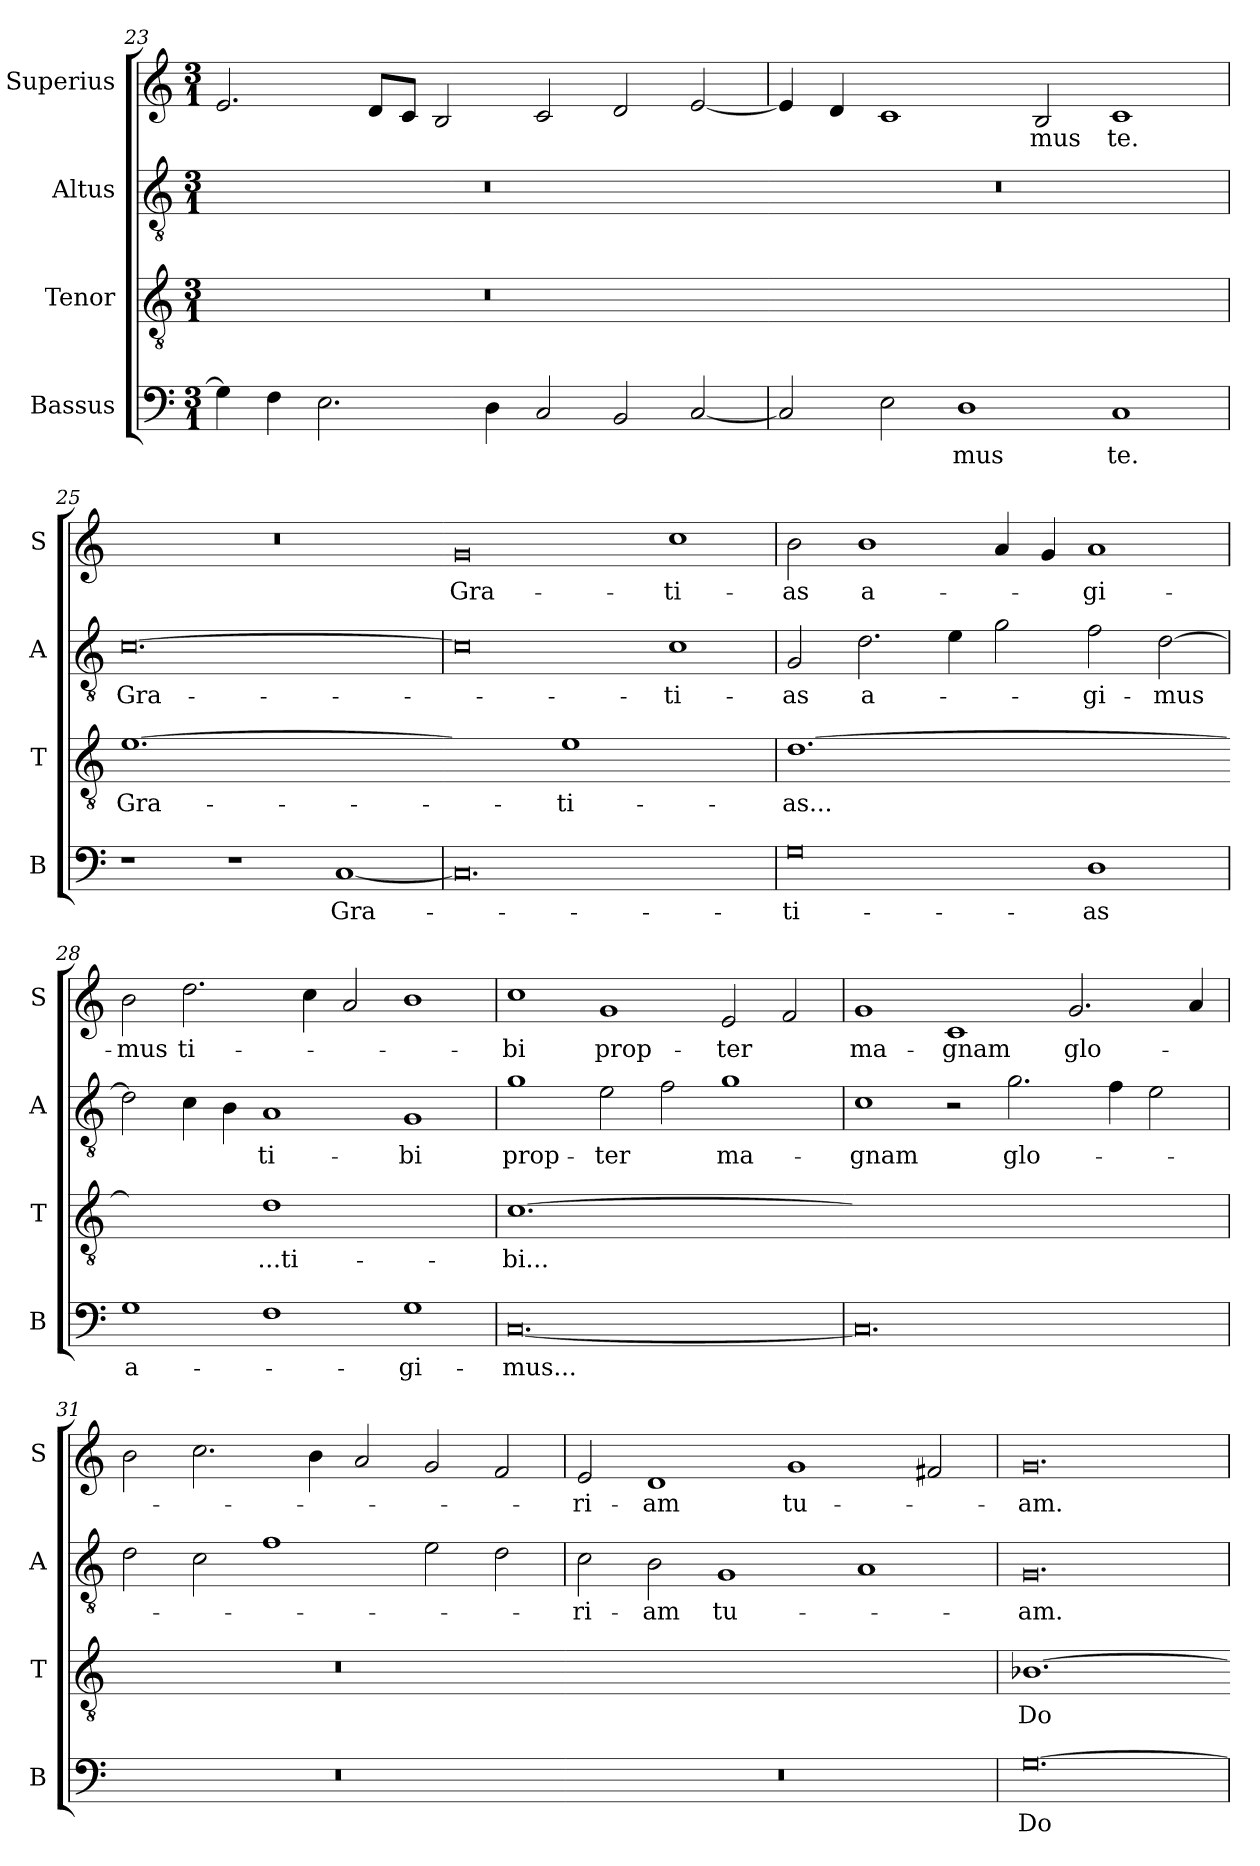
**kern	**text	**kern	**text	**kern	**text	**kern	**text
*part4	*part4	*part3	*part3	*part2	*part2	*part1	*part1
*staff4	*staff4	*staff3	*staff3	*staff2	*staff2	*staff1	*staff1
*I"Bassus	*	*I"Tenor	*	*I"Altus	*	*I"Superius	*
*I'B	*	*I'T	*	*I'A	*	*I'S	*
*clefF4	*	*clefGv2	*	*clefGv2	*	*clefG2	*
*k[]	*	*k[]	*	*k[]	*	*k[]	*
*M3/1	*	*M3/1	*	*M3/1	*	*M3/1	*
=23	=23	=23	=23	=23	=23	=23	=23
!	!	!LO:N:vis=1.	!	!	!	!	!
4G\]	.	0.r	.	0.r	.	2.e/	.
4F\	.	.	.	.	.	.	.
2.E\	.	.	.	.	.	.	.
.	.	.	.	.	.	8d/L	.
.	.	.	.	.	.	8c/J	.
.	.	.	.	.	.	2B/	.
4D\	.	.	.	.	.	.	.
2C/	.	.	.	.	.	2c/	.
2BB/	.	.	.	.	.	2d/	.
[2C/	.	.	.	.	.	[2e/	.
=24	=24	=24-	=24	=24	=24	=24	=24
!	!	!LO:N:vis=1.	!	!	!	!	!
2C/]	.	0.ryy	.	0.r	.	4e/]	.
.	.	.	.	.	.	4d/	.
2E\	.	.	.	.	.	1c	.
1D	-mus	.	.	.	.	.	.
.	.	.	.	.	.	2B/	-mus
1C	te.	.	.	.	.	1c	te.
=25	=25	=25	=25	=25	=25	=25	=25
!	!	!LO:N:vis=1.	!	!	!	!	!
1r	.	[0.e	Gra-	[0.c	Gra-	0.r	.
1r	.	.	.	.	.	.	.
[1C	Gra-	.	.	.	.	.	.
=26	=26	=26-	=26	=26	=26	=26	=26
!	!	!LO:N:vis=2	!	!	!	!	!
0.C]	.	1eyy]	.	0c]	.	0g	Gra-
!	!	!LO:N:vis=1	!	!	!	!	!
.	.	0e	-ti-	.	.	.	.
.	.	.	.	1c	-ti-	1cc	-ti-
=27	=27	=27	=27	=27	=27	=27	=27
!	!	!LO:N:vis=1.	!	!	!	!	!
0G	-ti-	[0.d	-as...	2G/	-as	2b\	-as
.	.	.	.	2.d\	a-	1b	a-
.	.	.	.	4e\	.	.	.
.	.	.	.	2g\	.	4a/	.
.	.	.	.	.	.	4g/	.
1D	-as	.	.	2f\	-gi-	1a	-gi-
.	.	.	.	[2d\	-mus	.	.
=28	=28	=28-	=28	=28	=28	=28	=28
!	!	!LO:N:vis=2	!	!	!	!	!
1G	a-	1dyy]	.	2d\]	.	2b\	-mus
.	.	.	.	4c\	.	2.dd\	ti-
.	.	.	.	4B\	.	.	.
!	!	!LO:N:vis=1	!	!	!	!	!
1F	.	0d	...ti-	1A	ti-	.	.
.	.	.	.	.	.	4cc\	.
.	.	.	.	.	.	2a/	.
1G	-gi-	.	.	1G	-bi	1b	.
=29	=29	=29	=29	=29	=29	=29	=29
!	!	!LO:N:vis=1.	!	!	!	!	!
[0.C	-mus...	[0.c	-bi...	1g	prop-	1cc	-bi
.	.	.	.	2e\	-ter	1g	prop-
.	.	.	.	2f\	.	.	.
.	.	.	.	1g	ma-	2e/	-ter
.	.	.	.	.	.	2f/	.
=30	=30	=30-	=30	=30	=30	=30	=30
!	!	!LO:N:vis=1.	!	!	!	!	!
0.C]	.	0.cyy]	.	1c	-gnam	1g	ma-
.	.	.	.	2r	.	1c	-gnam
.	.	.	.	2.g\	glo-	.	.
.	.	.	.	.	.	2.g/	glo-
.	.	.	.	4f\	.	.	.
.	.	.	.	2e\	.	.	.
.	.	.	.	.	.	4a/	.
=31	=31	=31	=31	=31	=31	=31	=31
!	!	!LO:N:vis=1.	!	!	!	!	!
0.r	.	0.r	.	2d\	.	2b\	.
.	.	.	.	2c\	.	2.cc\	.
.	.	.	.	1f	.	.	.
.	.	.	.	.	.	4b\	.
.	.	.	.	.	.	2a/	.
.	.	.	.	2e\	.	2g/	.
.	.	.	.	2d\	.	2f/	.
=32	=32	=32-	=32	=32	=32	=32	=32
!	!	!LO:N:vis=1.	!	!	!	!	!
0.r	.	0.ryy	.	2c\	-ri-	2e/	-ri-
.	.	.	.	2B\	-am	1d	-am
.	.	.	.	1G	tu-	.	.
.	.	.	.	.	.	1g	tu-
.	.	.	.	1A	.	.	.
.	.	.	.	.	.	2f#X/	.
=33	=33	=33	=33	=33	=33	=33	=33
!	!	!LO:N:vis=1.	!	!	!	!	!
[0.G	Do-	[0.B-X	Do-	0.G	-am.	0.g	-am.
=	=	=-	=	=	=	=	=
*-	*-	*-	*-	*-	*-	*-	*-
